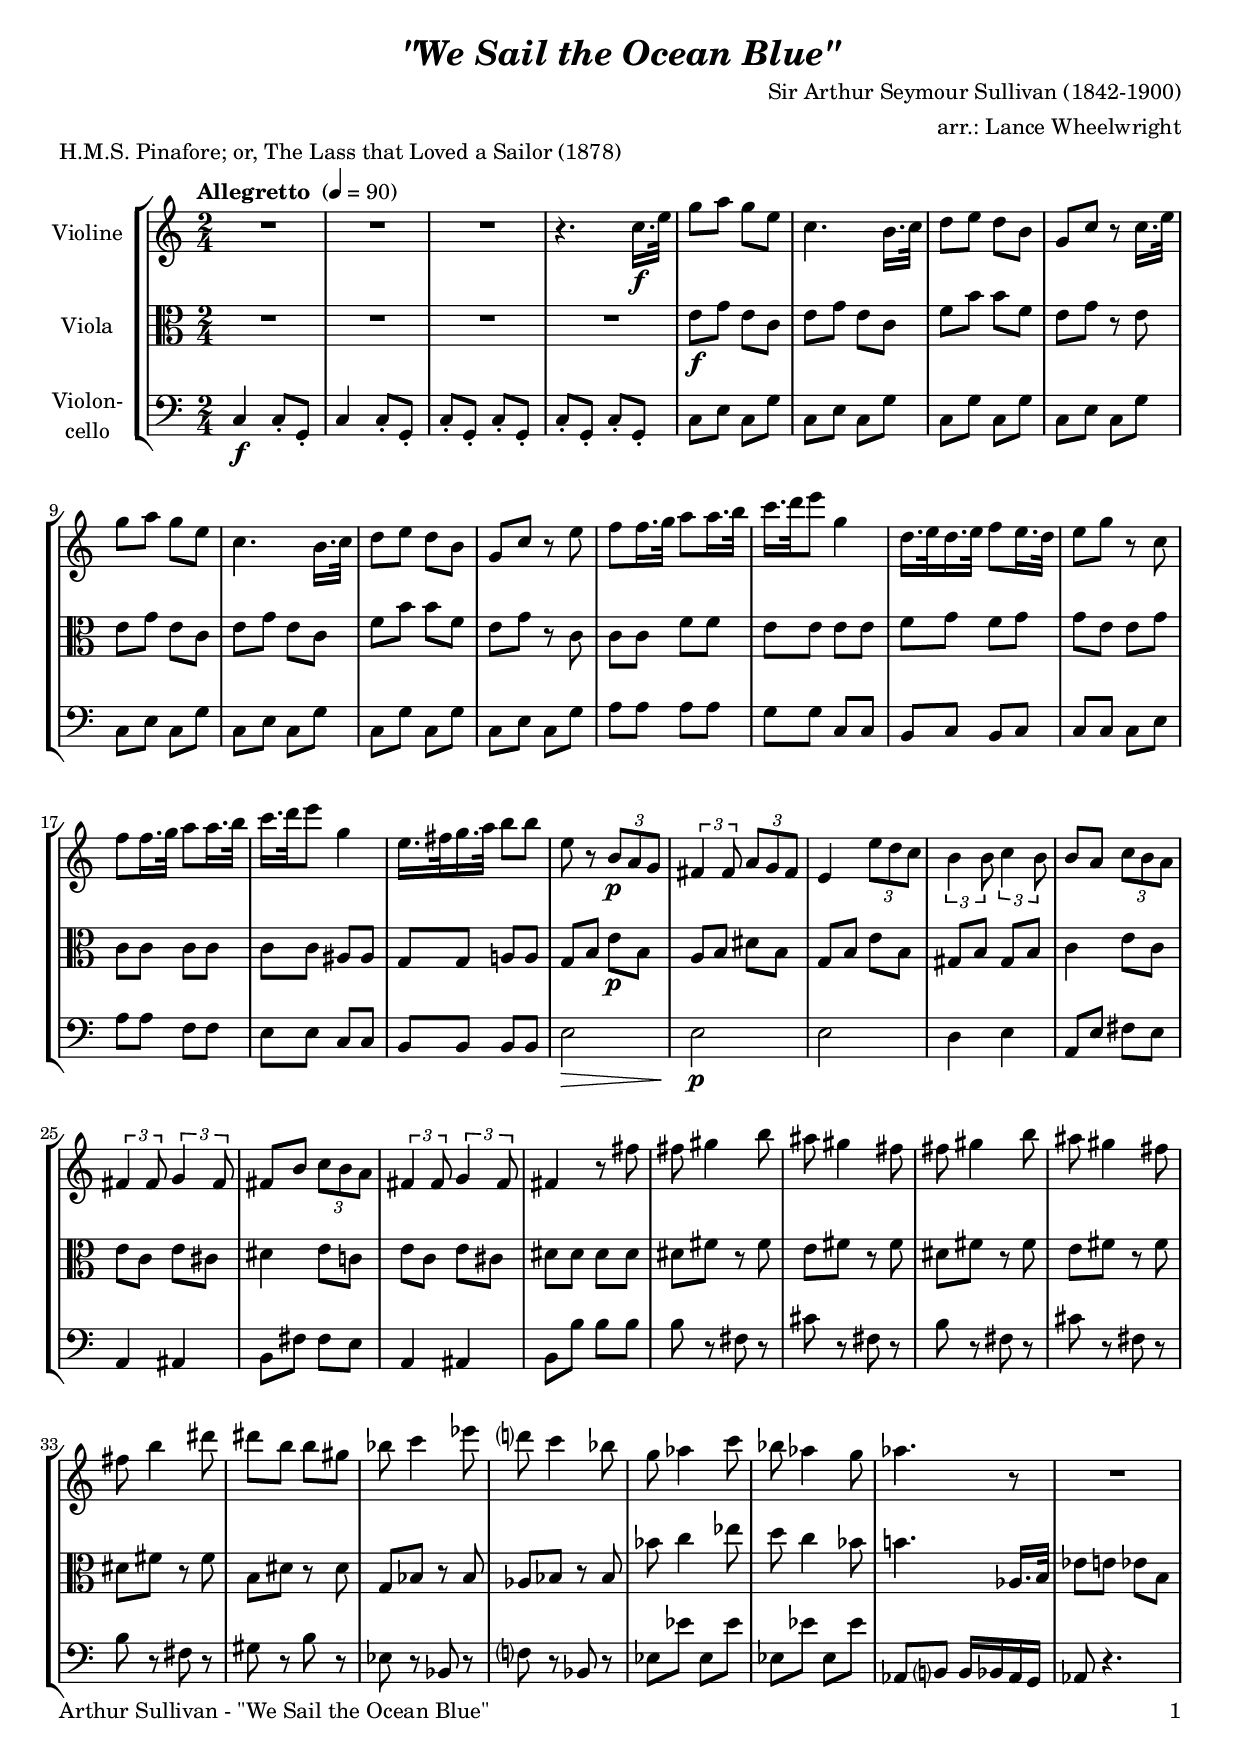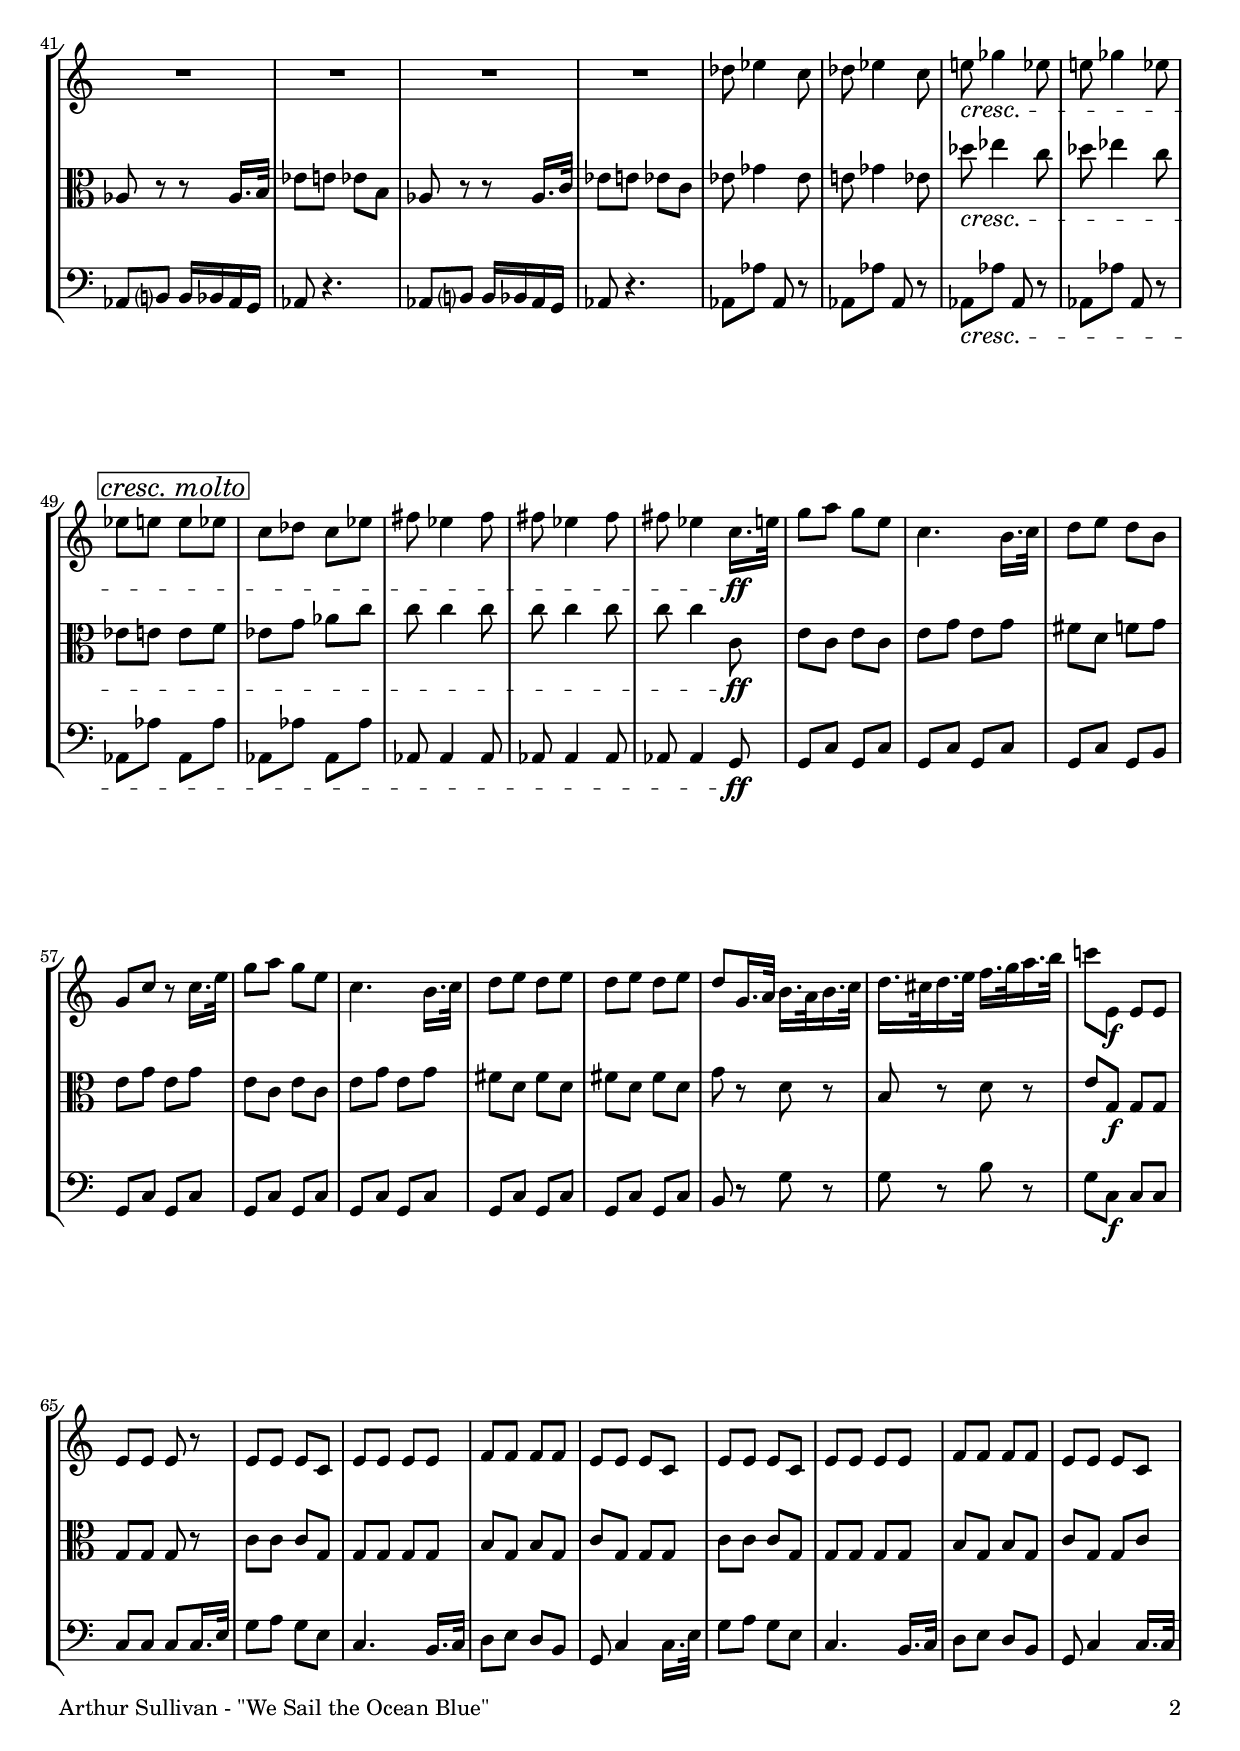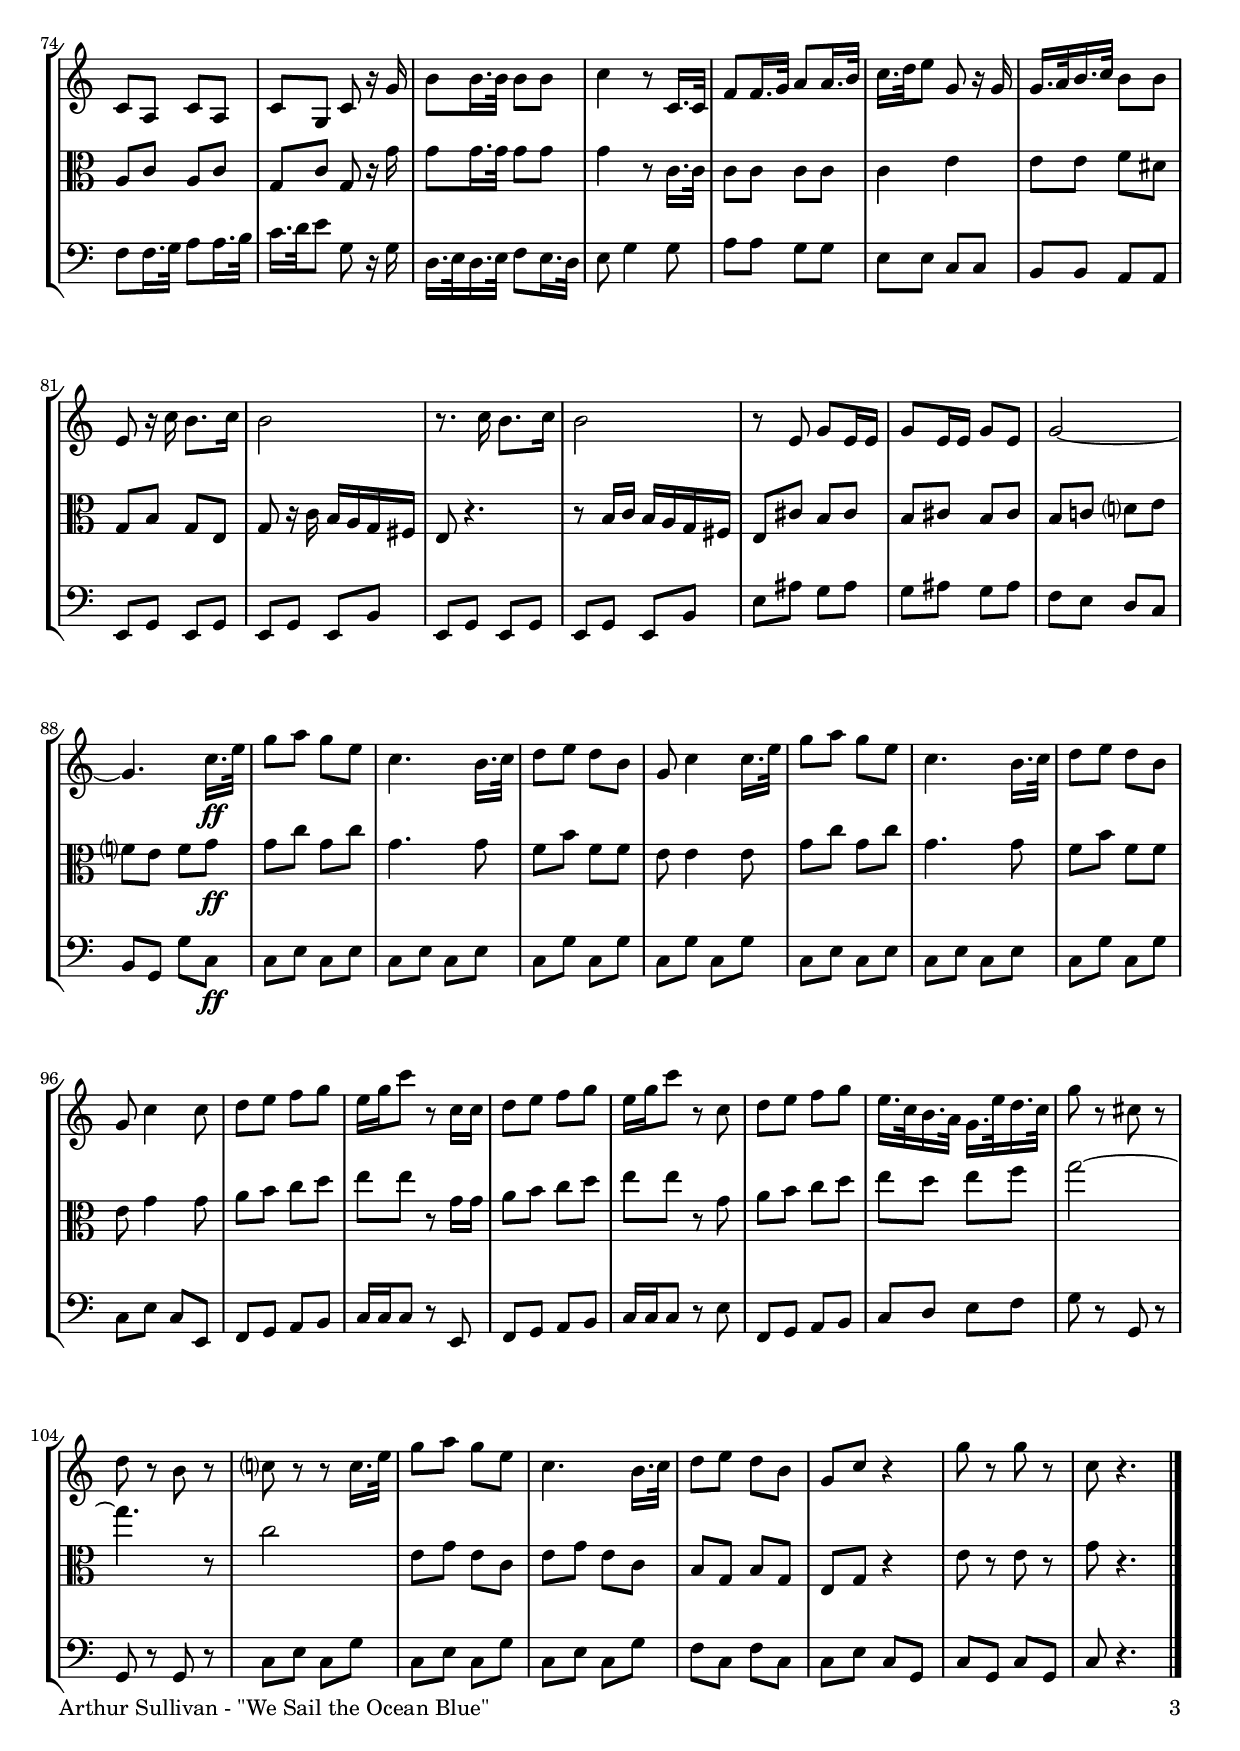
\version "2.24.1"
\include "deutsch.ly"

#(set-global-staff-size 19)

\header {
  title     = \markup \bold \italic "\"We Sail the Ocean Blue\""
  composer  = "Sir Arthur Seymour Sullivan (1842-1900)"
  arranger  = "arr.: Lance Wheelwright"
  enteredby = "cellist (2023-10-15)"
  piece     = "H.M.S. Pinafore; or, The Lass that Loved a Sailor (1878)"
}

voiceconsts = {
 \key c \major
 \time 2/4
 \clef "treble"
 \numericTimeSignature
 \compressEmptyMeasures
  % Set default beaming for all staves
% \set Timing.beamExceptions = #'()
% \set Timing.baseMoment     = #(ly:make-moment 1 4)
% \set Timing.beatStructure  = #'(1 1 1)
 \tempo "Allegretto " 4=90
}

mivl = "violin"
miva = "viola"
miba = "cello"
mipz = "pizzicato strings"

crmo = \mark \markup \box \italic "cresc. molto"
dolc = \markup \italic "dolce"
lega = \markup \italic "legato"
mest = \markup \italic "mezzo staccato"
pizz = \markup \italic "(pizz.)"
rit  = \mark \markup \box \italic "rit."

va = \relative c'' {
  \voiceconsts

  R2*3
  r4. c16.\f e32
  g8 a g e
  c4. h16. c32

  d8 e d h
  g c r c16. e32
  g8 a g e
  c4. h16. c32
  d8 e d h
  g c r e

  f f16. g32 a8 a16. h32
  c16. d32 e8 g,4
  d16. e32 d16. e32 f8 e16. d32
  e8 g r c,
  f f16. g32 a8 a16. h32
  c16. d32 e8 g,4

  e16. fis32 g16. a32 h8 h
  e, r \tuplet 3/2 4 {
    h\p a g
    fis4 fis8 a g fis
  }
  e4 \tuplet 3/2 4 {
    e'8 d c
    h4 h8 c4 h8
  }
  h a \tuplet 3/2 4 {
    c h a
    fis4 fis8 g4 fis8
  }
  fis h \tuplet 3/2 4 {
    c h a
    fis4 fis8 g4 fis8
  }
  fis4 r8 fis'
  fis gis4 h8
  ais gis4 fis8

  fis gis4 h8
  ais gis4 fis8
  fis h4 dis8
  dis h h gis
  b c4 es8
  d? c4 b8

  g as4 c8
  b as4 g8 as4. r8
  R2*5
  des,8 es4 c8
  des es4 c8
  e!\cresc ges4 es8
  e! ges4 es8

  es e \crmo e es
  c des c es
  fis es4 fis8
  fis es4 fis8
  fis es4 c16.\ff e32
  g8 a g e

  c4. h16. c32
  d8 e d h
  g c r c16. e32
  g8 a g e
  c4. h16. c32
  d8 e d e

  d e d e
  d g,16. a32 h16. a32 h16. c32
  d16. cis32 d16. e32 f16. g32 a16. h32
  c!8 e,,\f e e
  e e e r
  e e e c

  e e e e
  f f f f
  e e e c
  e e e c
  e e e e
  f f f f
  
  e e e c
  c a c a
  c g c r16 g'
  h8 h16. h32 h8 h
  c4 r8 c,16. c32
  f8 f16. g32 a8 a16. h32

  c16. d32 e8 g, r16 g
  g16. a32 h16. c32 h8 h
  e, r16 c' h8. c16
  h2
  r8. c16 h8. c16
  h2

  r8 e, g e16 e
  g8 e16 e g8 e
  g2~
  g4. c16.\ff e32
  g8 a g e
  c4. h16. c32

  d8 e d h
  g c4 c16. e32
  g8 a g e
  c4. h16. c32
  d8 e d h
  g c4 c8

  d e f g
  e16 g c8 r c,16 c
  d8 e f g
  e16 g c8 r c,
  d e f g
  e16. c32 h16. a32 g16. e'32 d16. c32

  g'8 r cis, r
  d r h r
  c? r r c16. e32
  g8 a g e
  c4. h16. c32
  d8 e d h

  g c r4
  g'8 r g r
  c, r4. \bar "|."
}

vb = \relative c' {
  \voiceconsts
  \clef "alto"
  
  R2*4
  e8\f g e c
  e g e c

  f h h f
  e g r e
  e g e c
  e g e c
  f h h f
  e g r c,

  c c f f
  e e e e
  f g f g
  g e e g
  c, c c c
  c c ais ais

  g g a! a
  g h e\p h
  a h dis h
  g h e h
  gis h gis h
  c4 e8 c

  e c e cis
  dis4 e8 c!
  e c e cis
  dis dis dis dis
  dis fis r fis
  e fis r fis

  dis fis r fis
  e fis r fis
  dis fis r fis
  h, dis r dis
  g, b r b
  as b r b

  b' c4 es8
  d c4 b8
  h!4. as,16. h32
  es8 e es h
  as r r as16. h32
  es8 e es h

  as r r as16. c32
  es8 e es c
  es ges4 es8
  e! ges4 es8
  des'\cresc es4 c8
  des es4 c8

  es, e \crmo e f
  es g as c
  c c4 c8
  c c4 c8
  c c4 c,8\ff
  e c e c

  e g e g
  fis d f g
  e g e g
  e c e c
  e g e g
  fis d fis d

  fis d fis d
  g r d r
  h r d r
  e g,\f g g
  g g g r
  c c c g

  g g g g
  h g h g
  c g g g
  c c c g
  g g g g
  h g h g

  c g g c
  a c a c
  g c g r16 g'
  g8 g16. g32 g8 g
  g4 r8 c,16. c32
  c8 c c c

  c4 e
  e8 e f dis
  g, h g e
  g r16 c h a g fis
  e8 r4.
  r8 h'16 c h a g fis

  e8 cis' h cis
  h cis h cis
  h c! d? e
  f? e f g\ff
  g c g c
  g4. g8

  f h f f
  e e4 e8
  g c g c
  g4. g8
  f h f f
  e g4 g8

  a h c d
  e e r g,16 g
  a8 h c d
  e e r g,
  a h c d
  e d e f

  g2~
  g4. r8
  c,2
  e,8 g e c
  e g e c
  h g h g

  e g r4
  e'8 r e r
  g r4. \bar "|."
}

vc = \relative c {
  \voiceconsts
  \clef "bass"

  c4\f c8-. g-.
  c4 c8-. g-.
  c-. g-. c-. g-.
  c-. g-. c-. g-.
  c e c g'
  c, e c g'

  c, g' c, g'
  c, e c g'
  c, e c g'
  c, e c g'
  c, g' c, g'
  c, e c g'

  a a a a
  g g c, c
  h c h c
  c c c e
  a a f f
  e e c c

  h h h h
  e2\>
  e\!\p
  e
  d4 e
  a,8 e' fis e

  a,4 ais
  h8 fis' fis e
  a,4 ais
  h8 h' h h
  h r fis r
  cis' r fis, r

  h r fis r
  cis' r fis, r
  h r fis r
  gis r h r
  es, r b r
  f'? r b, r

  es es' es, es'
  es, es' es, es'
  as,, h? h16 b as g
  as8 r4.
  as8 h? h16 b as g
  as8 r4.

  as8 h? h16 b as g
  as8 r4.
  as8 as' as, r
  as as' as, r
  as\cresc as' as, r
  as as' as, r

  as as' \crmo as, as'
  as, as' as, as'
  as, as4 as8
  as as4 as8
  as as4 g8\ff
  g c g c

  g c g c
  g c g h
  g c g c
  g c g c
  g c g c
  g c g c

  g c g c
  h r g' r
  g r h r
  g c,\f c c
  c c c c16. e32
  g8 a g e

  c4. h16. c32
  d8 e d h
  g c4 c16. e32
  g8 a g e
  c4. h16. c32
  d8 e d h

  g c4 c16. c32
  f8 f16. g32 a8 a16. h32
  c16. d32 e8 g, r16 g
  d16. e32 d16. e32 f8 e16. d32
  e8 g4 g8
  a a g g

  e e c c
  h h a a
  e g e g
  e g e h'
  e, g e g
  e g e h'

  e ais g ais
  g ais g ais
  f e d c
  h g g' c,\ff
  c e c e
  c e c e

  c g' c, g'
  c, g' c, g'
  c, e c e
  c e c e
  c g' c, g'
  c, e c e,

  f g a h
  c16 c c8 r e,
  f g a h
  c16 c c8 r e
  f, g a h
  c d e f

  g r g, r
  g r g r
  c e c g'
  c, e c g'
  c, e c g'
  f c f c

  c e c g
  c g c g
  c r4. \bar "|."
}


music = \new StaffGroup <<
      \new Staff {
        \set Staff.midiInstrument = \mivl
        \set Staff.instrumentName = \markup \center-column { "Violine" }
        \transpose c c { \va }
      }
      
      \new Staff {
        \set Staff.midiInstrument = \miva
        \set Staff.instrumentName = \markup \center-column { "Viola" }
        \transpose c c { \vb }
      }
      
      \new Staff {
        \set Staff.midiInstrument = \miba
        \set Staff.instrumentName = \markup \center-column { "Violon-" "cello" }
        \transpose c c { \vc }
      }
>>

\book {
  \paper {
    print-page-number = ##t
    print-first-page-number = ##t
    ragged-last-bottom = ##f
    oddHeaderMarkup = \markup \null
    evenHeaderMarkup = \markup \null
    oddFooterMarkup = \markup {
      \fill-line {
        \if \should-print-page-number
        "Arthur Sullivan - \"We Sail the Ocean Blue\"" \fromproperty #'page:page-number-string
      }
    }
    evenFooterMarkup = \oddFooterMarkup
  } \score {
    \music
    \layout {}
  }

  \score {
    \unfoldRepeats \music

    \midi {
      \context {
        \Score
      }
    }
  }
}